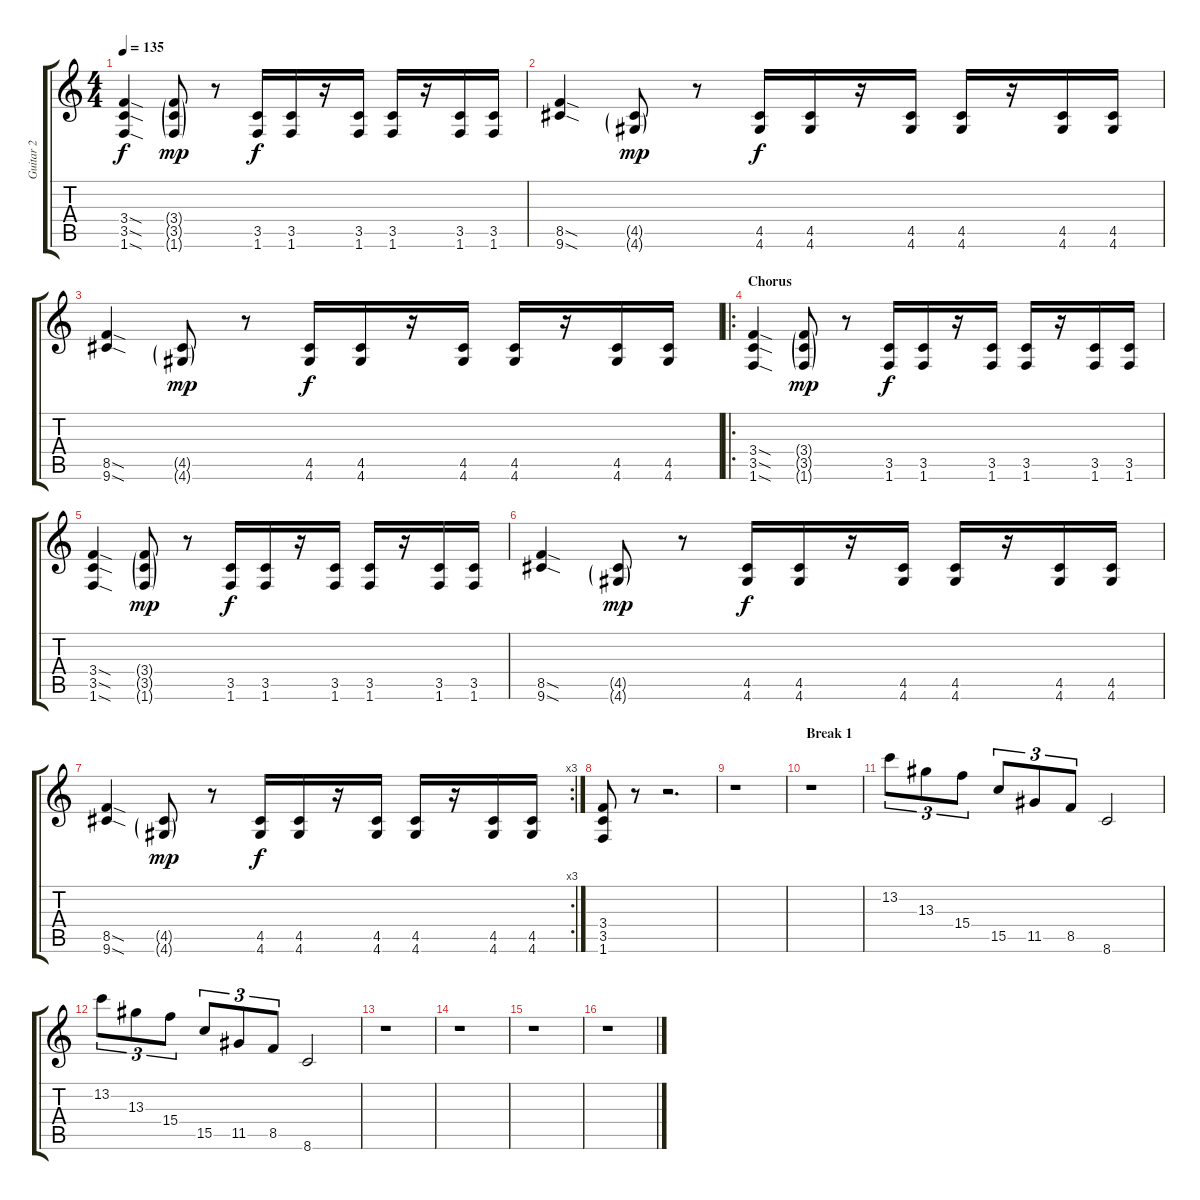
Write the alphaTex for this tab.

\track ("Guitar 2" "Guitar 2") {instrument distortionguitar}
\staff {score tabs}
\tuning (E4 B3 G3 D3 A2 E2) {hide}
\ts (4 4)
\tempo 135
\clef g2
\ks c
(3.4{sod} 3.5{sod} 1.6{sod}).4{dy f} (3.4{g} 3.5{g} 1.6{g}).8{dy mp} r.8 (3.5 1.6).16{dy f} (3.5 1.6).16 r.16 (3.5 1.6).16 (3.5 1.6).16 r.16 (3.5 1.6).16 (3.5 1.6).16 |
(8.5{sod} 9.6{sod}).4 (4.5{g} 4.6{g}).8{dy mp} r.8 (4.5 4.6).16{dy f} (4.5 4.6).16 r.16 (4.5 4.6).16 (4.5 4.6).16 r.16 (4.5 4.6).16 (4.5 4.6).16 |
(8.5{sod} 9.6{sod}).4 (4.5{g} 4.6{g}).8{dy mp} r.8 (4.5 4.6).16{dy f} (4.5 4.6).16 r.16 (4.5 4.6).16 (4.5 4.6).16 r.16 (4.5 4.6).16 (4.5 4.6).16 |
\ro
\section ("" "Chorus")
(3.4{sod} 3.5{sod} 1.6{sod}).4 (3.4{g} 3.5{g} 1.6{g}).8{dy mp} r.8 (3.5 1.6).16{dy f} (3.5 1.6).16 r.16 (3.5 1.6).16 (3.5 1.6).16 r.16 (3.5 1.6).16 (3.5 1.6).16 |
(3.4{sod} 3.5{sod} 1.6{sod}).4 (3.4{g} 3.5{g} 1.6{g}).8{dy mp} r.8 (3.5 1.6).16{dy f} (3.5 1.6).16 r.16 (3.5 1.6).16 (3.5 1.6).16 r.16 (3.5 1.6).16 (3.5 1.6).16 |
(8.5{sod} 9.6{sod}).4 (4.5{g} 4.6{g}).8{dy mp} r.8 (4.5 4.6).16{dy f} (4.5 4.6).16 r.16 (4.5 4.6).16 (4.5 4.6).16 r.16 (4.5 4.6).16 (4.5 4.6).16 |
\rc 3
(8.5{sod} 9.6{sod}).4 (4.5{g} 4.6{g}).8{dy mp} r.8 (4.5 4.6).16{dy f} (4.5 4.6).16 r.16 (4.5 4.6).16 (4.5 4.6).16 r.16 (4.5 4.6).16 (4.5 4.6).16 |
(3.4 3.5 1.6).8 r.8 r.2{d} |
r.1 |
\section ("" "Break 1 ")
r.1 |
13.2.8{tu (3 2)} 13.3.8{tu (3 2)} 15.4.8{tu (3 2)} 15.5.8{tu (3 2)} 11.5.8{tu (3 2)} 8.5.8{tu (3 2)} 8.6.2 |
13.2.8{tu (3 2)} 13.3.8{tu (3 2)} 15.4.8{tu (3 2)} 15.5.8{tu (3 2)} 11.5.8{tu (3 2)} 8.5.8{tu (3 2)} 8.6.2 |
r.1 |
r.1 |
r.1 |
r.1
